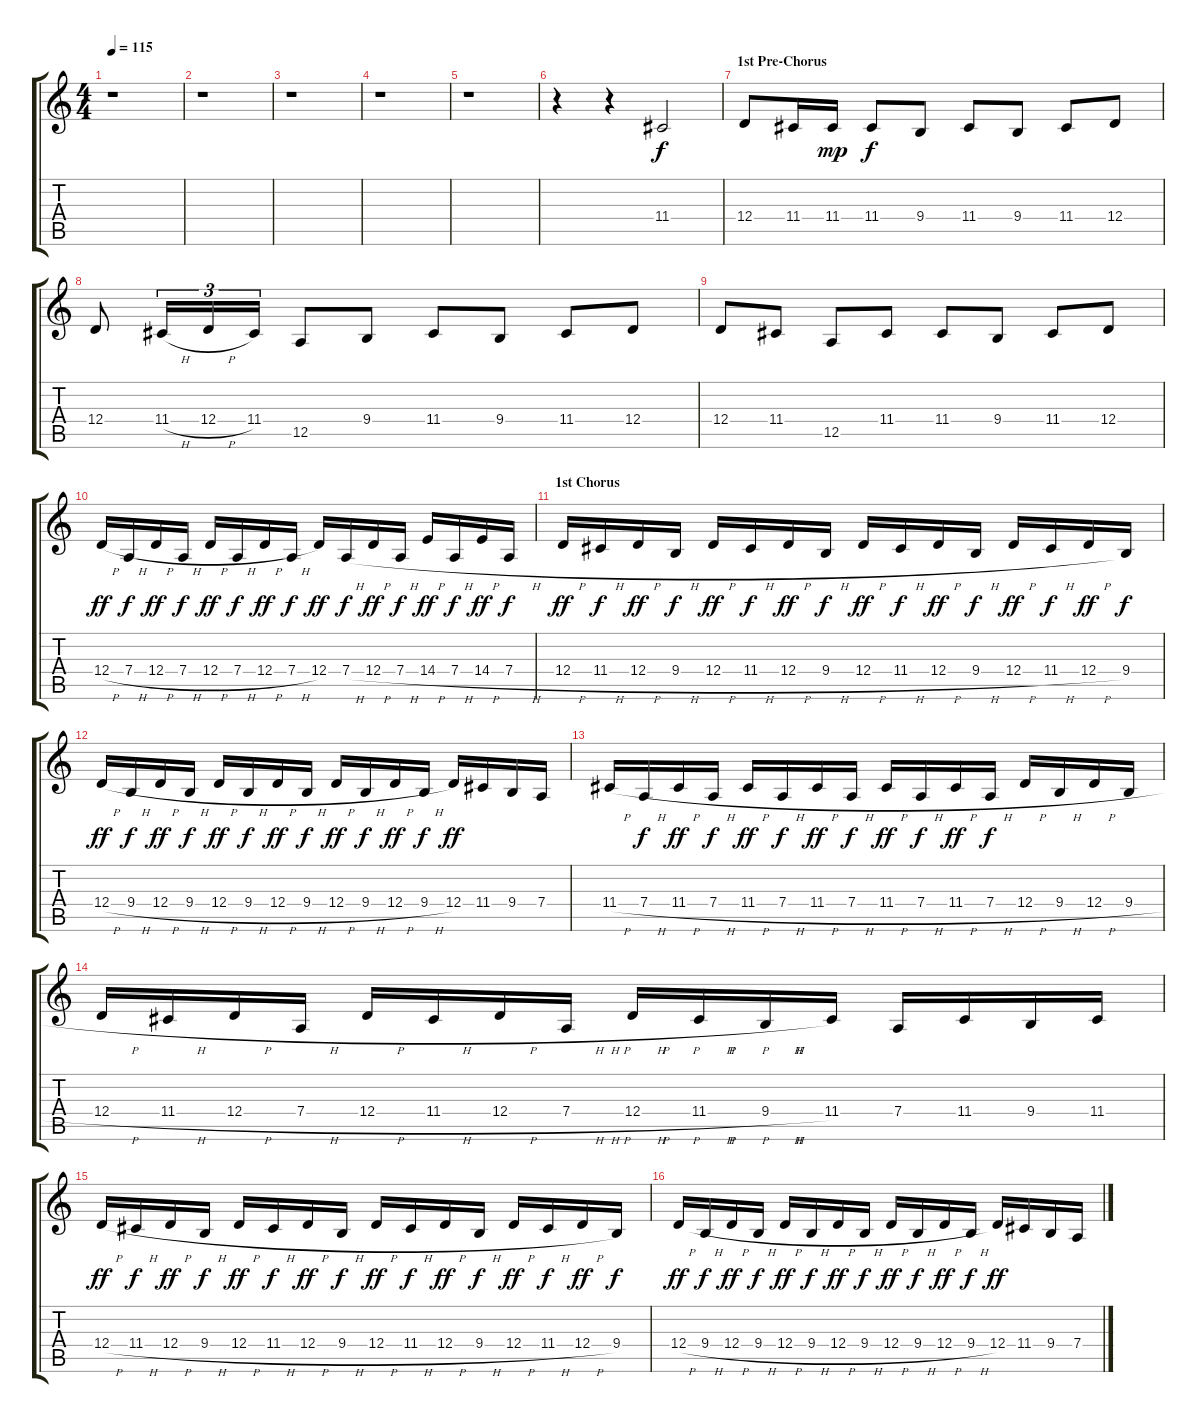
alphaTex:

\track "" {instrument fiddle}
\staff {score tabs}
\tuning (E4 B3 G3 D3 A2 E2) {hide}
\ts (4 4)
\tempo 115
\clef g2
\ks c
r.1{dy mp} |
r.1 |
r.1 |
r.1 |
r.1 |
r.4 r.4 11.4.2{dy f} |
\section ("" "1st Pre-Chorus")
12.4.8 11.4.16 11.4.16{dy mp} 11.4.8{dy f} 9.4.8 11.4.8 9.4.8 11.4.8 12.4.8 |
12.4.8 11.4{h}.16{tu (3 2)} 12.4{h}.16{tu (3 2)} 11.4.16{tu (3 2)} 12.5.8 9.4.8 11.4.8 9.4.8 11.4.8 12.4.8 |
12.4.8 11.4.8 12.5.8 11.4.8 11.4.8 9.4.8 11.4.8 12.4.8 |
12.4{h}.16{dy ff} 7.4{h}.16{dy f} 12.4{h}.16{dy ff} 7.4{h}.16{dy f} 12.4{h}.16{dy ff} 7.4{h}.16{dy f} 12.4{h}.16{dy ff} 7.4{h}.16{dy f} 12.4.16{dy ff} 7.4{h}.16{dy f} 12.4{h}.16{dy ff} 7.4{h}.16{dy f} 14.4{h}.16{dy ff} 7.4{h}.16{dy f} 14.4{h}.16{dy ff} 7.4{h}.16{dy f} |
\section ("" "1st Chorus")
12.4{h}.16{dy ff} 11.4{h}.16{dy f} 12.4{h}.16{dy ff} 9.4{h}.16{dy f} 12.4{h}.16{dy ff} 11.4{h}.16{dy f} 12.4{h}.16{dy ff} 9.4{h}.16{dy f} 12.4{h}.16{dy ff} 11.4{h}.16{dy f} 12.4{h}.16{dy ff} 9.4{h}.16{dy f} 12.4{h}.16{dy ff} 11.4{h}.16{dy f} 12.4{h}.16{dy ff} 9.4.16{dy f} |
12.4{h}.16{dy ff} 9.4{h}.16{dy f} 12.4{h}.16{dy ff} 9.4{h}.16{dy f} 12.4{h}.16{dy ff} 9.4{h}.16{dy f} 12.4{h}.16{dy ff} 9.4{h}.16{dy f} 12.4{h}.16{dy ff} 9.4{h}.16{dy f} 12.4{h}.16{dy ff} 9.4{h}.16{dy f} 12.4.16{dy ff} 11.4.16 9.4.16 7.4.16 |
11.4{h}.16 7.4{h}.16{dy f} 11.4{h}.16{dy ff} 7.4{h}.16{dy f} 11.4{h}.16{dy ff} 7.4{h}.16{dy f} 11.4{h}.16{dy ff} 7.4{h}.16{dy f} 11.4{h}.16{dy ff} 7.4{h}.16{dy f} 11.4{h}.16{dy ff} 7.4{h}.16{dy f} 12.4{h}.16 9.4{h}.16 12.4{h}.16 9.4{h}.16 |
12.4{h}.16 11.4{h}.16 12.4{h}.16 7.4{h}.16 12.4{h}.16 11.4{h}.16 12.4{h}.16 7.4{h}.16 12.4{h}.16 11.4{h}.16 9.4{h}.16 11.4.16 7.4.16 11.4.16 9.4.16 11.4.16 |
12.4{h}.16{dy ff} 11.4{h}.16{dy f} 12.4{h}.16{dy ff} 9.4{h}.16{dy f} 12.4{h}.16{dy ff} 11.4{h}.16{dy f} 12.4{h}.16{dy ff} 9.4{h}.16{dy f} 12.4{h}.16{dy ff} 11.4{h}.16{dy f} 12.4{h}.16{dy ff} 9.4{h}.16{dy f} 12.4{h}.16{dy ff} 11.4{h}.16{dy f} 12.4{h}.16{dy ff} 9.4.16{dy f} |
12.4{h}.16{dy ff} 9.4{h}.16{dy f} 12.4{h}.16{dy ff} 9.4{h}.16{dy f} 12.4{h}.16{dy ff} 9.4{h}.16{dy f} 12.4{h}.16{dy ff} 9.4{h}.16{dy f} 12.4{h}.16{dy ff} 9.4{h}.16{dy f} 12.4{h}.16{dy ff} 9.4{h}.16{dy f} 12.4.16{dy ff} 11.4.16 9.4.16 7.4.16
